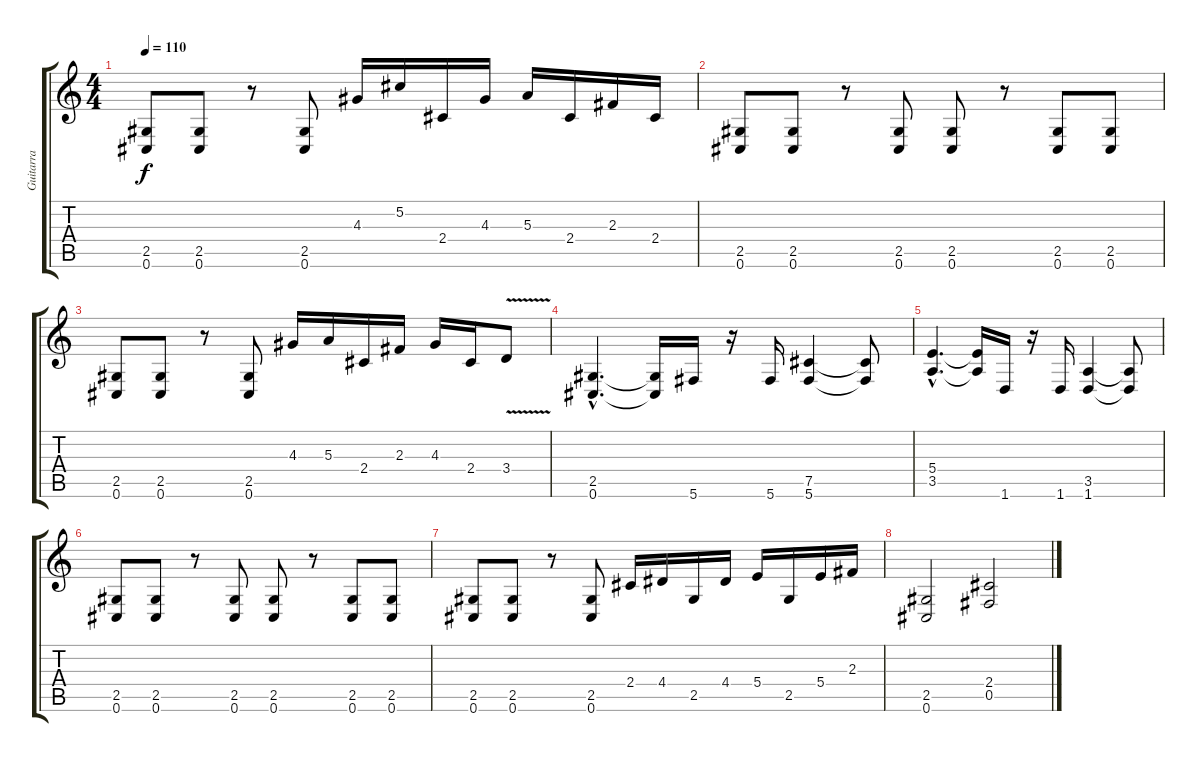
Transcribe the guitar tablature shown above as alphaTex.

\track ("Guitarra" "Guitarra") {instrument distortionguitar}
\staff {score tabs}
\tuning (Db4 Ab3 E3 B2 Gb2 Db2) {hide}
\ts (4 4)
\tempo 110
\clef g2
\ks c
(2.5 0.6).8{dy f} (2.5 0.6).8 r.8 (2.5 0.6).8 4.3.16 5.2.16 2.4.16 4.3.16 5.3.16 2.4.16 2.3.16 2.4.16 |
(2.5 0.6).8 (2.5 0.6).8 r.8 (2.5 0.6).8 (2.5 0.6).8 r.8 (2.5 0.6).8 (2.5 0.6).8 |
(2.5 0.6).8 (2.5 0.6).8 r.8 (2.5 0.6).8 4.3.16 5.3.16 2.4.16 2.3.16 4.3.16 2.4.16 3.4{v}.8 |
(2.5{hac} 0.6{hac}).4{d} (2.5{t} 0.6{t}).16 5.6.16 r.16 5.6.16 (7.5 5.6).4 (7.5{t} 5.6{t}).8 |
(5.4{hac} 3.5{hac}).4{d} (5.4{t} 3.5{t}).16 1.6.16 r.16 1.6.16 (3.5 1.6).4 (3.5{t} 1.6{t}).8 |
(2.5 0.6).8 (2.5 0.6).8 r.8 (2.5 0.6).8 (2.5 0.6).8 r.8 (2.5 0.6).8 (2.5 0.6).8 |
(2.5 0.6).8 (2.5 0.6).8 r.8 (2.5 0.6).8 2.4.16 4.4.16 2.5.16 4.4.16 5.4.16 2.5.16 5.4.16 2.3.16 |
(2.5 0.6).2 (2.4 0.5).2
